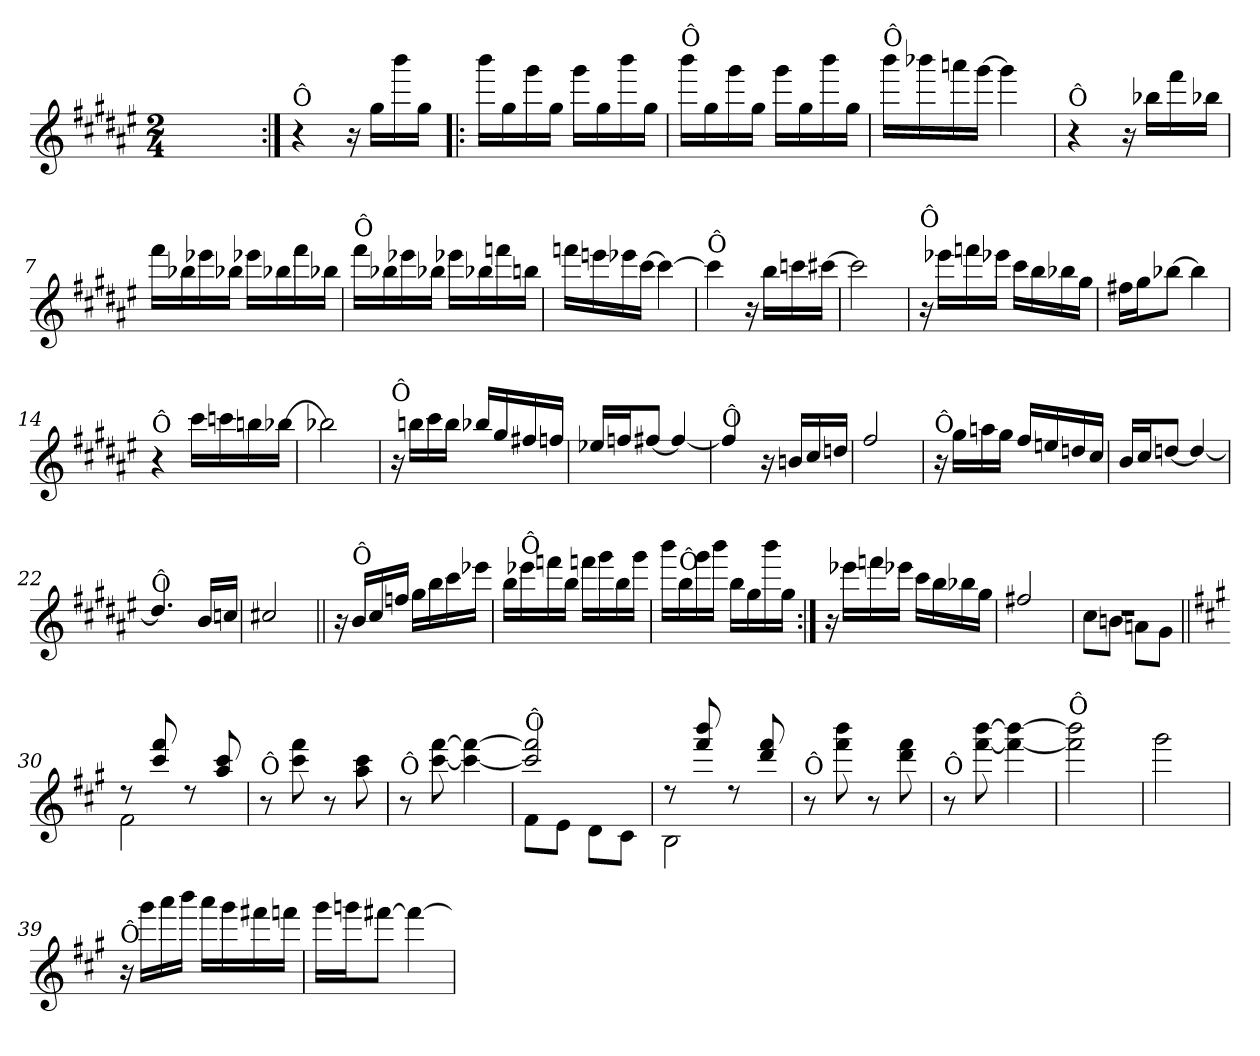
**kern
*part1
*staff1
*clefG2
*k[f#c#g#d#a#e#]
*F#:
*M2/4
=1!|:
2ryy
=2:|!
!LO:TX:a:t=Ô
4r
16r
16gg#\LL
16bbb\
16gg#\JJ
=3!|:
16bbb\LL
16gg#\
16ggg#\
16gg#\JJ
16ggg#\LL
16gg#\
16bbb\
16gg#\JJ
=4
!LO:TX:a:t=Ô
16bbb\LL
16gg#\
16ggg#\
16gg#\JJ
16ggg#\LL
16gg#\
16bbb\
16gg#\JJ
=5
!LO:TX:a:t=Ô
16bbb\LL
16bbb-X\
16aaan\
[16ggg#\JJ
4ggg#\]
!!LO:LB:g=z
=6
!LO:TX:a:t=Ô
4r
16r
16bb-X\LL
16fff#\
16bb-X\JJ
=7
16fff#\LL
16bb-X\
16eee-X\
16bb-X\JJ
16eee-X\LL
16bb-X\
16fff#\
16bb-X\JJ
=8
!LO:TX:a:t=Ô
16fff#\LL
16bb-X\
16eee-X\
16bb-X\JJ
16eee-X\LL
16bb-X\
16fffn\
16bbn\JJ
=9
16fffn\LL
16eeen\
16eee-X\
[16ccc#\JJ
4ccc#\_
=10
!LO:TX:a:t=Ô
4ccc#\]
16r
16bb\LL
16cccn\
[16ccc#X\JJ
!!LO:LB:g=z
=11
2ccc#\]
=12
!LO:TX:a:t=Ô
16r
16eee-X\LL
16fffn\
16eee-X\JJ
16ccc#\LL
16bb\
16bb-X\
16gg#\JJ
=13
16ff#X\LL
16gg#\J
[8bb-X\J
4bb-\]
=14
!LO:TX:a:t=Ô
4r
16ccc#\LL
16cccn\
16bbn\
[16bb-X\JJ
=15
2bb-X\]
=16
!LO:TX:a:t=Ô
16r
16bbn\LL
16ccc#\
16bb\JJ
16bb-X/LL
16gg#/
16ff#X/
16ffn/JJ
!!LO:LB:g=z
=17
16ee-X/LL
16ffn/J
[8ff#X/J
4ff#/_
=18
!LO:TX:a:t=Ô
4ff#/]
16r
16bn/LL
16cc#/
16ddn/JJ
=19
2ff#/
=20
!LO:TX:a:t=Ô
16r
16gg#\LL
16aan\
16gg#\JJ
16ff#/LL
16een/
16ddn/
16cc#/JJ
=21
16b/LL
16cc#/J
[8ddn/J
4dd/_
!!LO:LB:g=z
=22
!LO:TX:a:t=Ô
4.dd/]
16b/LL
16ccn/JJ
=23
2cc#X/
=24||
16r
!LO:TX:a:t=Ô
16b/LL
16cc#/
16ffn/JJ
16gg#\LL
16bb\
16ccc#\
16eee-X\JJ
=25
16bb\LL
!LO:TX:a:t=Ô
16eee-X\
16fffn\
16bb\JJ
16fffn\LL
16ggg#\
16bb\
16ggg#\JJ
=26
16bbb\LL
!LO:TX:a:t=Ô
16bb\
16ggg#\
16bbb\JJ
16bb\LL
16gg#\
16bbb\
16gg#\JJ
!!LO:LB:g=z
=27:|!
16r
16eee-X\LL
16fffn\
16eee-X\JJ
16ccc#\LL
16bb\
16bb-X\
16gg#\JJ
=28
2ff#X/
=29
*^
2rdd	8cc#\L
.	8bn\J
.	8an\L
.	8g#\J
=30||	=30||
*k[f#c#g#]	*
*A:	*
8rdd	2f#\
8ccc#/ 8fff#/	.
8rdd	.
8aa/ 8ccc#/	.
*v	*v
=31
!LO:TX:a:t=Ô
8r
8ccc#\ 8fff#\
8r
8aa\ 8ccc#\
!!LO:LB:g=z
=32
!LO:TX:a:t=Ô
8r
[8ccc#\ [8fff#\
4ccc#\_ 4fff#\_
=33
*^
!LO:TX:a:t=Ô	!
2ccc#/] 2fff#/]	8f#\L
.	8e\J
.	8d\L
.	8c#\J
=34	=34
8rdd	2B\
8fff#/ 8bbb/	.
8rdd	.
8ddd/ 8fff#/	.
*v	*v
=35
!LO:TX:a:t=Ô
8r
8fff#\ 8bbb\
8r
8ddd\ 8fff#\
=36
!LO:TX:a:t=Ô
8r
[8fff#\ [8bbb\
4fff#\_ 4bbb\_
!!LO:LB:g=z
=37
!LO:TX:a:t=Ô
2fff#\] 2bbb\]
=38
2ggg#\
=39
!LO:TX:a:t=Ô
16r
16ggg#\LL
16aaa\
16bbb\JJ
16aaa\LL
16ggg#\
16fff#X\
16fffn\JJ
=40
16ggg#\LL
16gggn\J
[8fff#X\J
4fff#\_
=
*-
